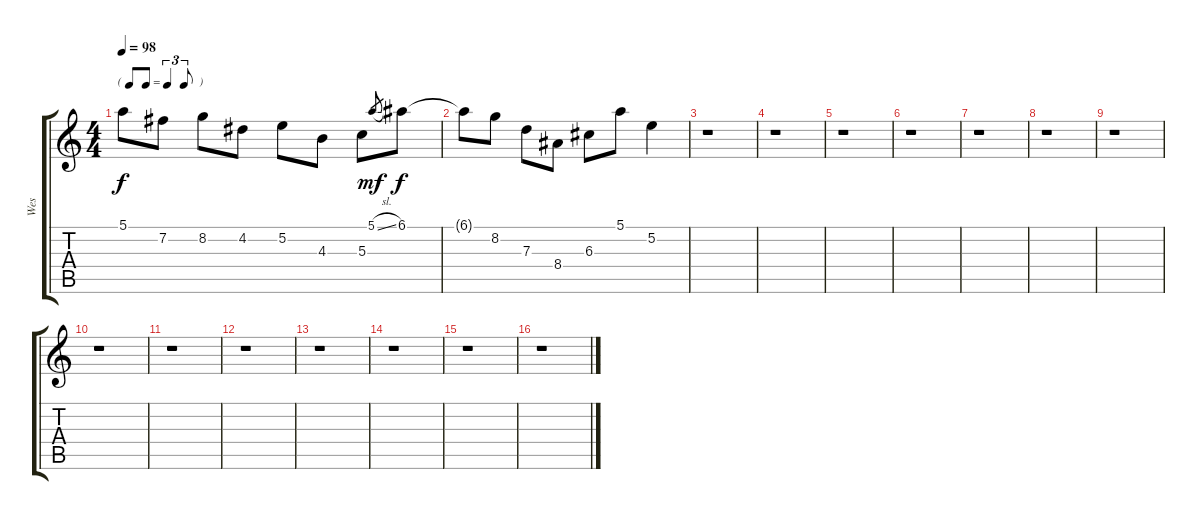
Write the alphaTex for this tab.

\track ("Wes" "Wes") {instrument electricguitarjazz}
\staff {score tabs}
\tuning (E4 B3 G3 D3 A2 E2) {hide}
\ts (4 4)
\tf triplet8th
\tempo 98
\clef g2
\ks c
5.1.8{dy f} 7.2.8 8.2.8 4.2.8 5.2.8 4.3.8 5.3.8 5.1{sl}.8{gr dy mf} 6.1.8{dy f} |
6.1{t}.8 8.2.8 7.3.8 8.4.8 6.3.8 5.1.8 5.2.4 |
r.1 |
r.1 |
r.1 |
r.1 |
r.1 |
r.1 |
r.1 |
r.1 |
r.1 |
r.1 |
r.1 |
r.1 |
r.1 |
r.1
